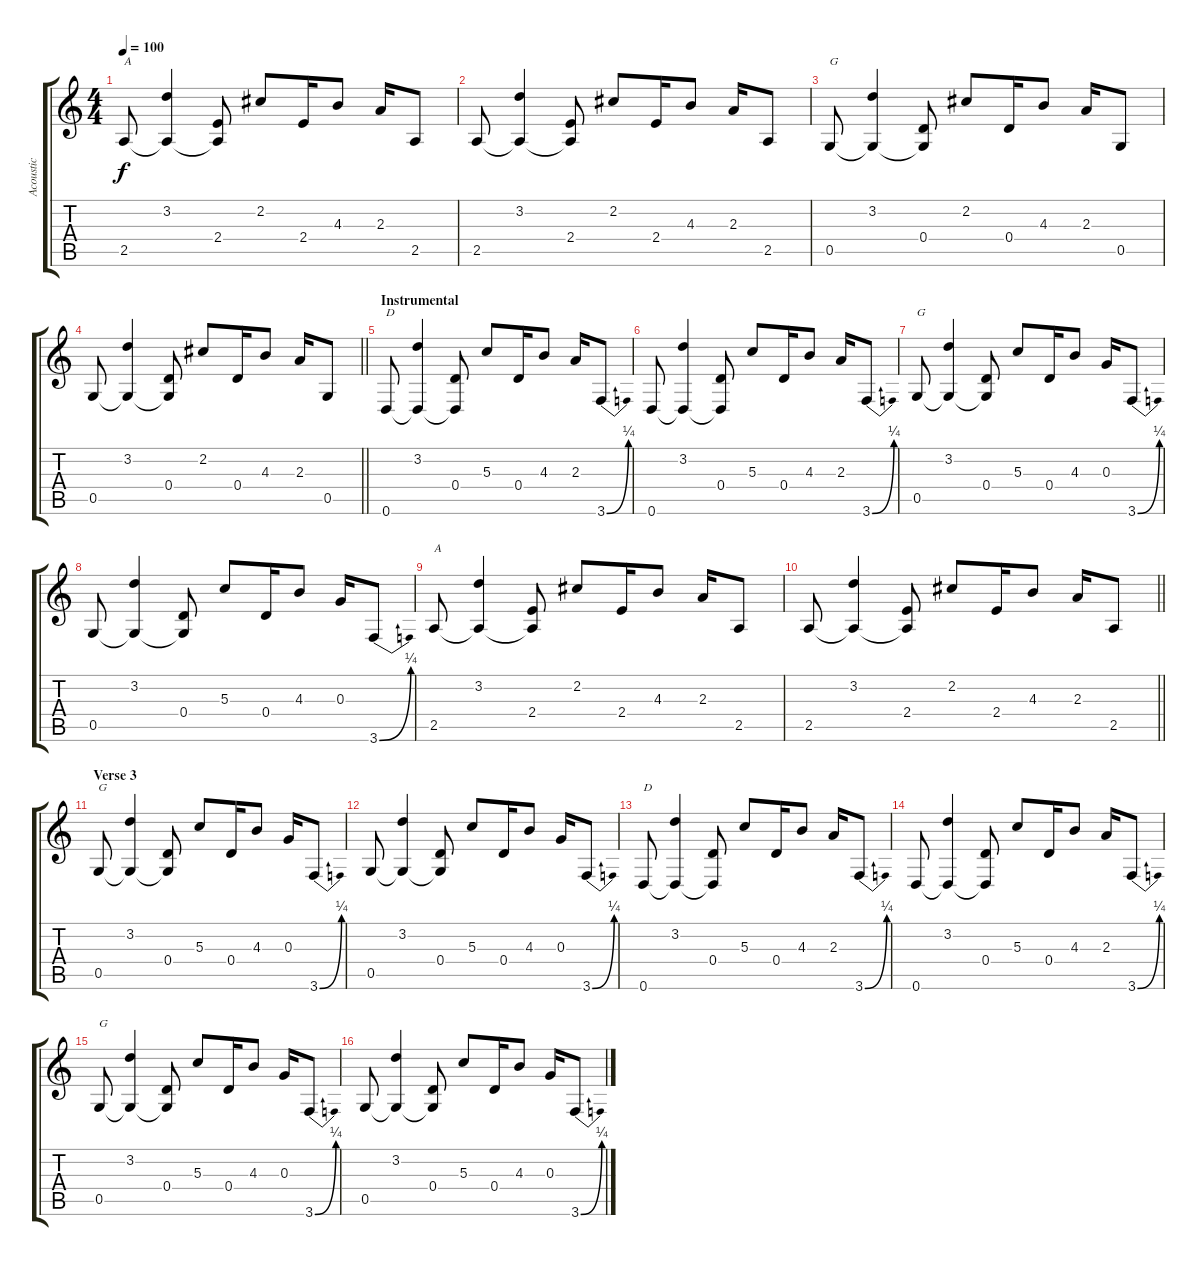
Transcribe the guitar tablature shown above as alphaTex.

\track ("Acoustic" "Acoustic") {instrument acousticguitarsteel}
\staff {score tabs}
\tuning (E4 B3 G3 D3 G2 D2) {hide}
\ts (4 4)
\tempo 100
\clef g2
\ks c
2.5.8{txt "A" dy f} (3.2 2.5{t}).4 (2.4 2.5{t}).8 2.2.8 2.4.16 4.3.8 2.3.16 2.5.8 |
2.5.8 (3.2 2.5{t}).4 (2.4 2.5{t}).8 2.2.8 2.4.16 4.3.8 2.3.16 2.5.8 |
0.5.8{txt "G"} (3.2 0.5{t}).4 (0.4 0.5{t}).8 2.2.8 0.4.16 4.3.8 2.3.16 0.5.8 |
\barLineRight lightlight
0.5.8 (3.2 0.5{t}).4 (0.4 0.5{t}).8 2.2.8 0.4.16 4.3.8 2.3.16 0.5.8 |
\section ("" "Instrumental")
0.6.8{txt "D"} (3.2 0.6{t}).4 (0.4 0.6{t}).8 5.3.8 0.4.16 4.3.8 2.3.16 3.6{be (bend 0 0 60 1)}.8 |
0.6.8 (3.2 0.6{t}).4 (0.4 0.6{t}).8 5.3.8 0.4.16 4.3.8 2.3.16 3.6{be (bend 0 0 60 1)}.8 |
0.5.8{txt "G"} (3.2 0.5{t}).4 (0.4 0.5{t}).8 5.3.8 0.4.16 4.3.8 0.3.16 3.6{be (bend 0 0 60 1)}.8 |
0.5.8 (3.2 0.5{t}).4 (0.4 0.5{t}).8 5.3.8 0.4.16 4.3.8 0.3.16 3.6{be (bend 0 0 60 1)}.8 |
2.5.8{txt "A"} (3.2 2.5{t}).4 (2.4 2.5{t}).8 2.2.8 2.4.16 4.3.8 2.3.16 2.5.8 |
\barLineRight lightlight
2.5.8 (3.2 2.5{t}).4 (2.4 2.5{t}).8 2.2.8 2.4.16 4.3.8 2.3.16 2.5.8 |
\section ("" "Verse 3")
0.5.8{txt "G"} (3.2 0.5{t}).4 (0.4 0.5{t}).8 5.3.8 0.4.16 4.3.8 0.3.16 3.6{be (bend 0 0 60 1)}.8 |
0.5.8 (3.2 0.5{t}).4 (0.4 0.5{t}).8 5.3.8 0.4.16 4.3.8 0.3.16 3.6{be (bend 0 0 60 1)}.8 |
0.6.8{txt "D"} (3.2 0.6{t}).4 (0.4 0.6{t}).8 5.3.8 0.4.16 4.3.8 2.3.16 3.6{be (bend 0 0 60 1)}.8 |
0.6.8 (3.2 0.6{t}).4 (0.4 0.6{t}).8 5.3.8 0.4.16 4.3.8 2.3.16 3.6{be (bend 0 0 60 1)}.8 |
0.5.8{txt "G"} (3.2 0.5{t}).4 (0.4 0.5{t}).8 5.3.8 0.4.16 4.3.8 0.3.16 3.6{be (bend 0 0 60 1)}.8 |
0.5.8 (3.2 0.5{t}).4 (0.4 0.5{t}).8 5.3.8 0.4.16 4.3.8 0.3.16 3.6{be (bend 0 0 60 1)}.8
